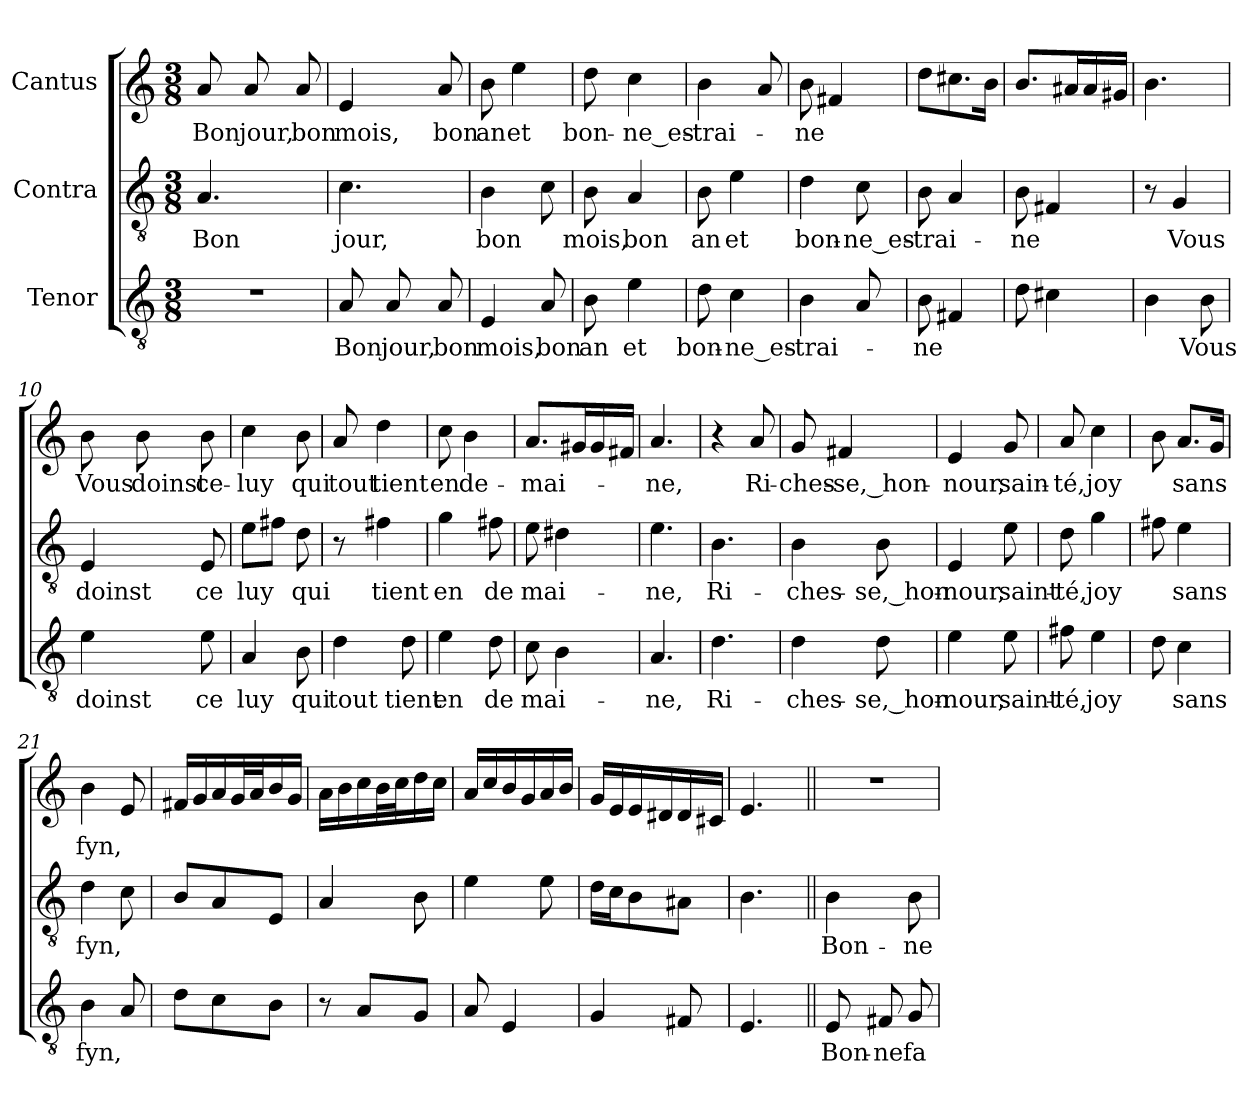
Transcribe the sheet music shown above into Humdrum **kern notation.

**kern	**text	**kern	**text	**kern	**text
*part3	*part3	*part2	*part2	*part1	*part1
*staff3	*staff3	*staff2	*staff2	*staff1	*staff1
*I"Tenor	*	*I"Contra	*	*I"Cantus	*
*clefGv2	*	*clefGv2	*	*clefG2	*
*k[]	*	*k[]	*	*k[]	*
*C:	*	*C:	*	*C:	*
*M3/8	*	*M3/8	*	*M3/8	*
=1	=1	=1	=1	=1	=1
!	!	!	!LO:LY:b	!	!LO:LY:b
4.r	.	4.A/	Bon	8a/	Bon
!	!	!	!	!	!LO:LY:b
.	.	.	.	8a/	jour,
!	!	!	!	!	!LO:LY:b
.	.	.	.	8a/	bon
=2	=2	=2	=2	=2	=2
!	!LO:LY:b	!	!LO:LY:b	!	!LO:LY:b
8A/	Bon	4.c\	jour,	4e/	mois,
!	!LO:LY:b	!	!	!	!
8A/	jour,	.	.	.	.
!	!LO:LY:b	!	!	!	!LO:LY:b
8A/	bon	.	.	8a/	bon
=3	=3	=3	=3	=3	=3
!	!LO:LY:b	!	!LO:LY:b	!	!LO:LY:b
4E/	mois,	4B\	bon	8b\	an
!	!	!	!	!	!LO:LY:b
.	.	.	.	4ee\	et
!	!LO:LY:b	!	!	!	!
8A/	bon	8c\	.	.	.
=4	=4	=4	=4	=4	=4
!	!LO:LY:b	!	!LO:LY:b	!	!LO:LY:b
8B\	an	8B\	mois,	8dd\	bon-
!	!LO:LY:b	!	!LO:LY:b	!	!LO:LY:b
4e\	et	4A/	bon	4cc\	-ne_es-
=5	=5	=5	=5	=5	=5
!	!LO:LY:b	!	!LO:LY:b	!	!LO:LY:b
8d\	bon-	8B\	an	4b\	-trai-
!	!LO:LY:b	!	!LO:LY:b	!	!
4c\	-ne_es-	4e\	et	.	.
.	.	.	.	8a/	.
=6	=6	=6	=6	=6	=6
!	!LO:LY:b	!	!LO:LY:b	!	!LO:LY:b
4B\	-trai-	4d\	bon-	8b\	-ne
.	.	.	.	4f#X/	.
!	!	!	!LO:LY:b	!	!
8A/	.	8c\	-ne_es-	.	.
=7	=7	=7	=7	=7	=7
!	!LO:LY:b	!	!LO:LY:b	!	!
8B\	-ne	8B\	-trai-	8dd\L	.
4F#X/	.	4A/	.	8.cc#X\	.
.	.	.	.	16b\Jk	.
=8	=8	=8	=8	=8	=8
!	!	!	!LO:LY:b	!	!
8d\	.	8B\	-ne	8.b/L	.
4c#X\	.	4F#X/	.	.	.
.	.	.	.	16a#X/L	.
.	.	.	.	16a#/	.
.	.	.	.	16g#X/JJ	.
!!LO:LB:g=z
=9	=9	=9	=9	=9	=9
4B\	.	8r	.	4.b\	.
!	!	!	!LO:LY:b	!	!
.	.	4G/	Vous	.	.
!	!LO:LY:b	!	!	!	!
8B\	Vous	.	.	.	.
=10	=10	=10	=10	=10	=10
!	!LO:LY:b	!	!LO:LY:b	!	!LO:LY:b
4e\	doinst	4E/	doinst	8b\	Vous
!	!	!	!	!	!LO:LY:b
.	.	.	.	8b\	doinst
!	!LO:LY:b	!	!LO:LY:b	!	!LO:LY:b
8e\	ce	8E/	ce	8b\	ce-
=11	=11	=11	=11	=11	=11
!	!LO:LY:b	!	!LO:LY:b	!	!LO:LY:b
4A/	luy	8e\L	luy	4cc\	-luy
.	.	8f#X\J	.	.	.
!	!LO:LY:b	!	!LO:LY:b	!	!LO:LY:b
8B\	qui	8d\	qui	8b\	qui
=12	=12	=12	=12	=12	=12
!	!LO:LY:b	!	!	!	!LO:LY:b
4d\	tout	8r	.	8a/	tout
!	!	!	!LO:LY:b	!	!LO:LY:b
.	.	4f#X\	tient	4dd\	tient
!	!LO:LY:b	!	!	!	!
8d\	tient	.	.	.	.
=13	=13	=13	=13	=13	=13
!	!LO:LY:b	!	!LO:LY:b	!	!LO:LY:b
4e\	en	4g\	en	8cc\	en
!	!	!	!	!	!LO:LY:b
.	.	.	.	4b\	de-
!	!LO:LY:b	!	!LO:LY:b	!	!
8d\	de	8f#X\	de	.	.
=14	=14	=14	=14	=14	=14
!	!LO:LY:b	!	!LO:LY:b	!	!LO:LY:b
8c\	mai-	8e\	mai-	8.a/L	-mai-
4B\	.	4d#X\	.	.	.
.	.	.	.	16g#X/L	.
.	.	.	.	16g#/	.
.	.	.	.	16f#X/JJ	.
=15	=15	=15	=15	=15	=15
!	!LO:LY:b	!	!LO:LY:b	!	!LO:LY:b
4.A/	-ne,	4.e\	-ne,	4.a/	-ne,
=16	=16	=16	=16	=16	=16
!	!LO:LY:b	!	!LO:LY:b	!	!
4.d\	Ri-	4.B\	Ri-	4r	.
!	!	!	!	!	!LO:LY:b
.	.	.	.	8a/	Ri-
!!LO:LB:g=z
=17	=17	=17	=17	=17	=17
!	!LO:LY:b	!	!LO:LY:b	!	!LO:LY:b
4d\	-ches-	4B\	-ches-	8g/	-ches-
!	!	!	!	!	!LO:LY:b
.	.	.	.	4f#X/	-se,_hon-
!	!LO:LY:b	!	!LO:LY:b	!	!
8d\	-se,_hon-	8B\	-se,_hon-	.	.
=18	=18	=18	=18	=18	=18
!	!LO:LY:b	!	!LO:LY:b	!	!LO:LY:b
4e\	-nour,	4E/	-nour,	4e/	-nour,
!	!LO:LY:b	!	!LO:LY:b	!	!LO:LY:b
8e\	saint-	8e\	saint-	8g/	sain-
=19	=19	=19	=19	=19	=19
!	!LO:LY:b	!	!LO:LY:b	!	!LO:LY:b
8f#X\	-té,	8d\	-té,	8a/	-té,
!	!LO:LY:b	!	!LO:LY:b	!	!LO:LY:b
4e\	joy	4g\	joy	4cc\	joy
=20	=20	=20	=20	=20	=20
8d\	.	8f#X\	.	8b\	.
!	!LO:LY:b	!	!LO:LY:b	!	!LO:LY:b
4c\	sans	4e\	sans	8.a/L	sans
.	.	.	.	16g/Jk	.
=21	=21	=21	=21	=21	=21
!	!LO:LY:b	!	!LO:LY:b	!	!LO:LY:b
4B\	fyn,	4d\	fyn,	4b\	fyn,
8A/	.	8c\	.	8e/	.
=22	=22	=22	=22	=22	=22
8d\L	.	8B/L	.	16f#X/LL	.
.	.	.	.	16g/	.
8c\	.	8A/	.	16a/	.
.	.	.	.	32g/L	.
.	.	.	.	32a/J	.
8B\J	.	8E/J	.	16b/	.
.	.	.	.	16g/JJ	.
=23	=23	=23	=23	=23	=23
8r	.	4A/	.	16a\LL	.
.	.	.	.	16b\	.
8A/L	.	.	.	16cc\	.
.	.	.	.	32b\L	.
.	.	.	.	32cc\J	.
8G/J	.	8B\	.	16dd\	.
.	.	.	.	16cc\JJ	.
=24	=24	=24	=24	=24	=24
8A/	.	4e\	.	16a/LL	.
.	.	.	.	16cc/	.
4E/	.	.	.	16b/	.
.	.	.	.	16g/	.
.	.	8e\	.	16a/	.
.	.	.	.	16b/JJ	.
!!LO:LB:g=z
=25	=25	=25	=25	=25	=25
4G/	.	16d\LL	.	16g/LL	.
.	.	16c\J	.	16e/	.
.	.	8B\	.	16e/	.
.	.	.	.	16d#X/	.
8F#X/	.	8A#X\J	.	16d#/	.
.	.	.	.	16c#X/JJ	.
=26	=26	=26	=26	=26	=26
4.E/	.	4.B\	.	4.e/	.
=27||	=27||	=27||	=27||	=27||	=27||
!	!LO:LY:b	!	!LO:LY:b	!	!
8E/	Bon-	4B\	Bon-	4.r	.
!	!LO:LY:b	!	!	!	!
8F#X/	-ne	.	.	.	.
!	!LO:LY:b	!	!LO:LY:b	!	!
8G/	fa-	8B\	-ne	.	.
=	=	=	=	=	=
*-	*-	*-	*-	*-	*-
